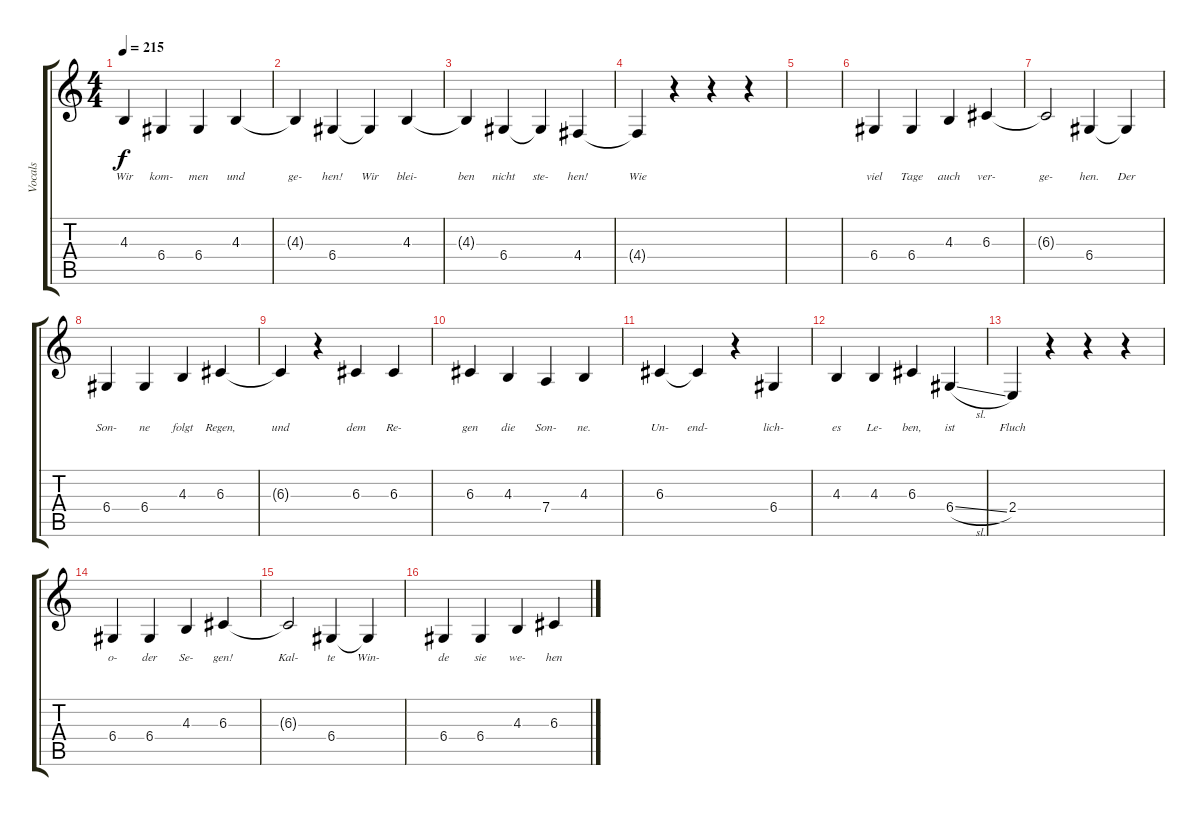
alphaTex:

\track ("Vocals" "Vocals") {instrument altosax}
\staff {score tabs}
\tuning (E4 B3 G3 D3 A2 E2) {hide}
\ts (4 4)
\tempo 215
\clef g2
\ks c
4.3.4{lyrics (0 "Wir") lyrics (1 "") lyrics (2 "") lyrics (3 "") lyrics (4 "") dy f} 6.4.4{lyrics (0 "kom-") lyrics (1 "") lyrics (2 "") lyrics (3 "") lyrics (4 "")} 6.4.4{lyrics (0 "men") lyrics (1 "") lyrics (2 "") lyrics (3 "") lyrics (4 "")} 4.3.4{lyrics (0 "und") lyrics (1 "") lyrics (2 "") lyrics (3 "") lyrics (4 "")} |
4.3{t}.4{lyrics (0 "ge-") lyrics (1 "") lyrics (2 "") lyrics (3 "") lyrics (4 "")} 6.4.4{lyrics (0 "hen!") lyrics (1 "") lyrics (2 "") lyrics (3 "") lyrics (4 "")} 6.4{t}.4{lyrics (0 "Wir") lyrics (1 "") lyrics (2 "") lyrics (3 "") lyrics (4 "")} 4.3.4{lyrics (0 "blei-") lyrics (1 "") lyrics (2 "") lyrics (3 "") lyrics (4 "")} |
4.3{t}.4{lyrics (0 "ben") lyrics (1 "") lyrics (2 "") lyrics (3 "") lyrics (4 "")} 6.4.4{lyrics (0 "nicht") lyrics (1 "") lyrics (2 "") lyrics (3 "") lyrics (4 "")} 6.4{t}.4{lyrics (0 "ste-") lyrics (1 "") lyrics (2 "") lyrics (3 "") lyrics (4 "")} 4.4.4{lyrics (0 "hen!") lyrics (1 "") lyrics (2 "") lyrics (3 "") lyrics (4 "")} |
4.4{t}.4{lyrics (0 "Wie") lyrics (1 "") lyrics (2 "") lyrics (3 "") lyrics (4 "")} r.4 r.4 r.4 |
|
6.4.4{lyrics (0 "viel") lyrics (1 "") lyrics (2 "") lyrics (3 "") lyrics (4 "")} 6.4.4{lyrics (0 "Tage") lyrics (1 "") lyrics (2 "") lyrics (3 "") lyrics (4 "")} 4.3.4{lyrics (0 "auch") lyrics (1 "") lyrics (2 "") lyrics (3 "") lyrics (4 "")} 6.3.4{lyrics (0 "ver-") lyrics (1 "") lyrics (2 "") lyrics (3 "") lyrics (4 "")} |
6.3{t}.2{lyrics (0 "ge-") lyrics (1 "") lyrics (2 "") lyrics (3 "") lyrics (4 "")} 6.4.4{lyrics (0 "hen.") lyrics (1 "") lyrics (2 "") lyrics (3 "") lyrics (4 "")} 6.4{t}.4{lyrics (0 "Der") lyrics (1 "") lyrics (2 "") lyrics (3 "") lyrics (4 "")} |
6.4.4{lyrics (0 "Son-") lyrics (1 "") lyrics (2 "") lyrics (3 "") lyrics (4 "")} 6.4.4{lyrics (0 "ne") lyrics (1 "") lyrics (2 "") lyrics (3 "") lyrics (4 "")} 4.3.4{lyrics (0 "folgt") lyrics (1 "") lyrics (2 "") lyrics (3 "") lyrics (4 "")} 6.3.4{lyrics (0 "Regen,") lyrics (1 "") lyrics (2 "") lyrics (3 "") lyrics (4 "")} |
6.3{t}.4{lyrics (0 "und") lyrics (1 "") lyrics (2 "") lyrics (3 "") lyrics (4 "")} r.4 6.3.4{lyrics (0 "dem") lyrics (1 "") lyrics (2 "") lyrics (3 "") lyrics (4 "")} 6.3.4{lyrics (0 "Re-") lyrics (1 "") lyrics (2 "") lyrics (3 "") lyrics (4 "")} |
6.3.4{lyrics (0 "gen") lyrics (1 "") lyrics (2 "") lyrics (3 "") lyrics (4 "")} 4.3.4{lyrics (0 "die") lyrics (1 "") lyrics (2 "") lyrics (3 "") lyrics (4 "")} 7.4.4{lyrics (0 "Son-") lyrics (1 "") lyrics (2 "") lyrics (3 "") lyrics (4 "")} 4.3.4{lyrics (0 "ne.") lyrics (1 "") lyrics (2 "") lyrics (3 "") lyrics (4 "")} |
6.3.4{lyrics (0 "Un-") lyrics (1 "") lyrics (2 "") lyrics (3 "") lyrics (4 "")} 6.3{t}.4{lyrics (0 "end-") lyrics (1 "") lyrics (2 "") lyrics (3 "") lyrics (4 "")} r.4 6.4.4{lyrics (0 "lich-") lyrics (1 "") lyrics (2 "") lyrics (3 "") lyrics (4 "")} |
4.3.4{lyrics (0 "es") lyrics (1 "") lyrics (2 "") lyrics (3 "") lyrics (4 "")} 4.3.4{lyrics (0 "Le-") lyrics (1 "") lyrics (2 "") lyrics (3 "") lyrics (4 "")} 6.3.4{lyrics (0 "ben,") lyrics (1 "") lyrics (2 "") lyrics (3 "") lyrics (4 "")} 6.4{sl}.4{lyrics (0 "ist") lyrics (1 "") lyrics (2 "") lyrics (3 "") lyrics (4 "")} |
2.4.4{lyrics (0 "Fluch") lyrics (1 "") lyrics (2 "") lyrics (3 "") lyrics (4 "")} r.4 r.4 r.4 |
6.4.4{lyrics (0 "o-") lyrics (1 "") lyrics (2 "") lyrics (3 "") lyrics (4 "")} 6.4.4{lyrics (0 "der") lyrics (1 "") lyrics (2 "") lyrics (3 "") lyrics (4 "")} 4.3.4{lyrics (0 "Se-") lyrics (1 "") lyrics (2 "") lyrics (3 "") lyrics (4 "")} 6.3.4{lyrics (0 "gen!") lyrics (1 "") lyrics (2 "") lyrics (3 "") lyrics (4 "")} |
6.3{t}.2{lyrics (0 "Kal-") lyrics (1 "") lyrics (2 "") lyrics (3 "") lyrics (4 "")} 6.4.4{lyrics (0 "te") lyrics (1 "") lyrics (2 "") lyrics (3 "") lyrics (4 "")} 6.4{t}.4{lyrics (0 "Win-") lyrics (1 "") lyrics (2 "") lyrics (3 "") lyrics (4 "")} |
6.4.4{lyrics (0 "de") lyrics (1 "") lyrics (2 "") lyrics (3 "") lyrics (4 "")} 6.4.4{lyrics (0 "sie") lyrics (1 "") lyrics (2 "") lyrics (3 "") lyrics (4 "")} 4.3.4{lyrics (0 "we-") lyrics (1 "") lyrics (2 "") lyrics (3 "") lyrics (4 "")} 6.3.4{lyrics (0 "hen") lyrics (1 "") lyrics (2 "") lyrics (3 "") lyrics (4 "")}
